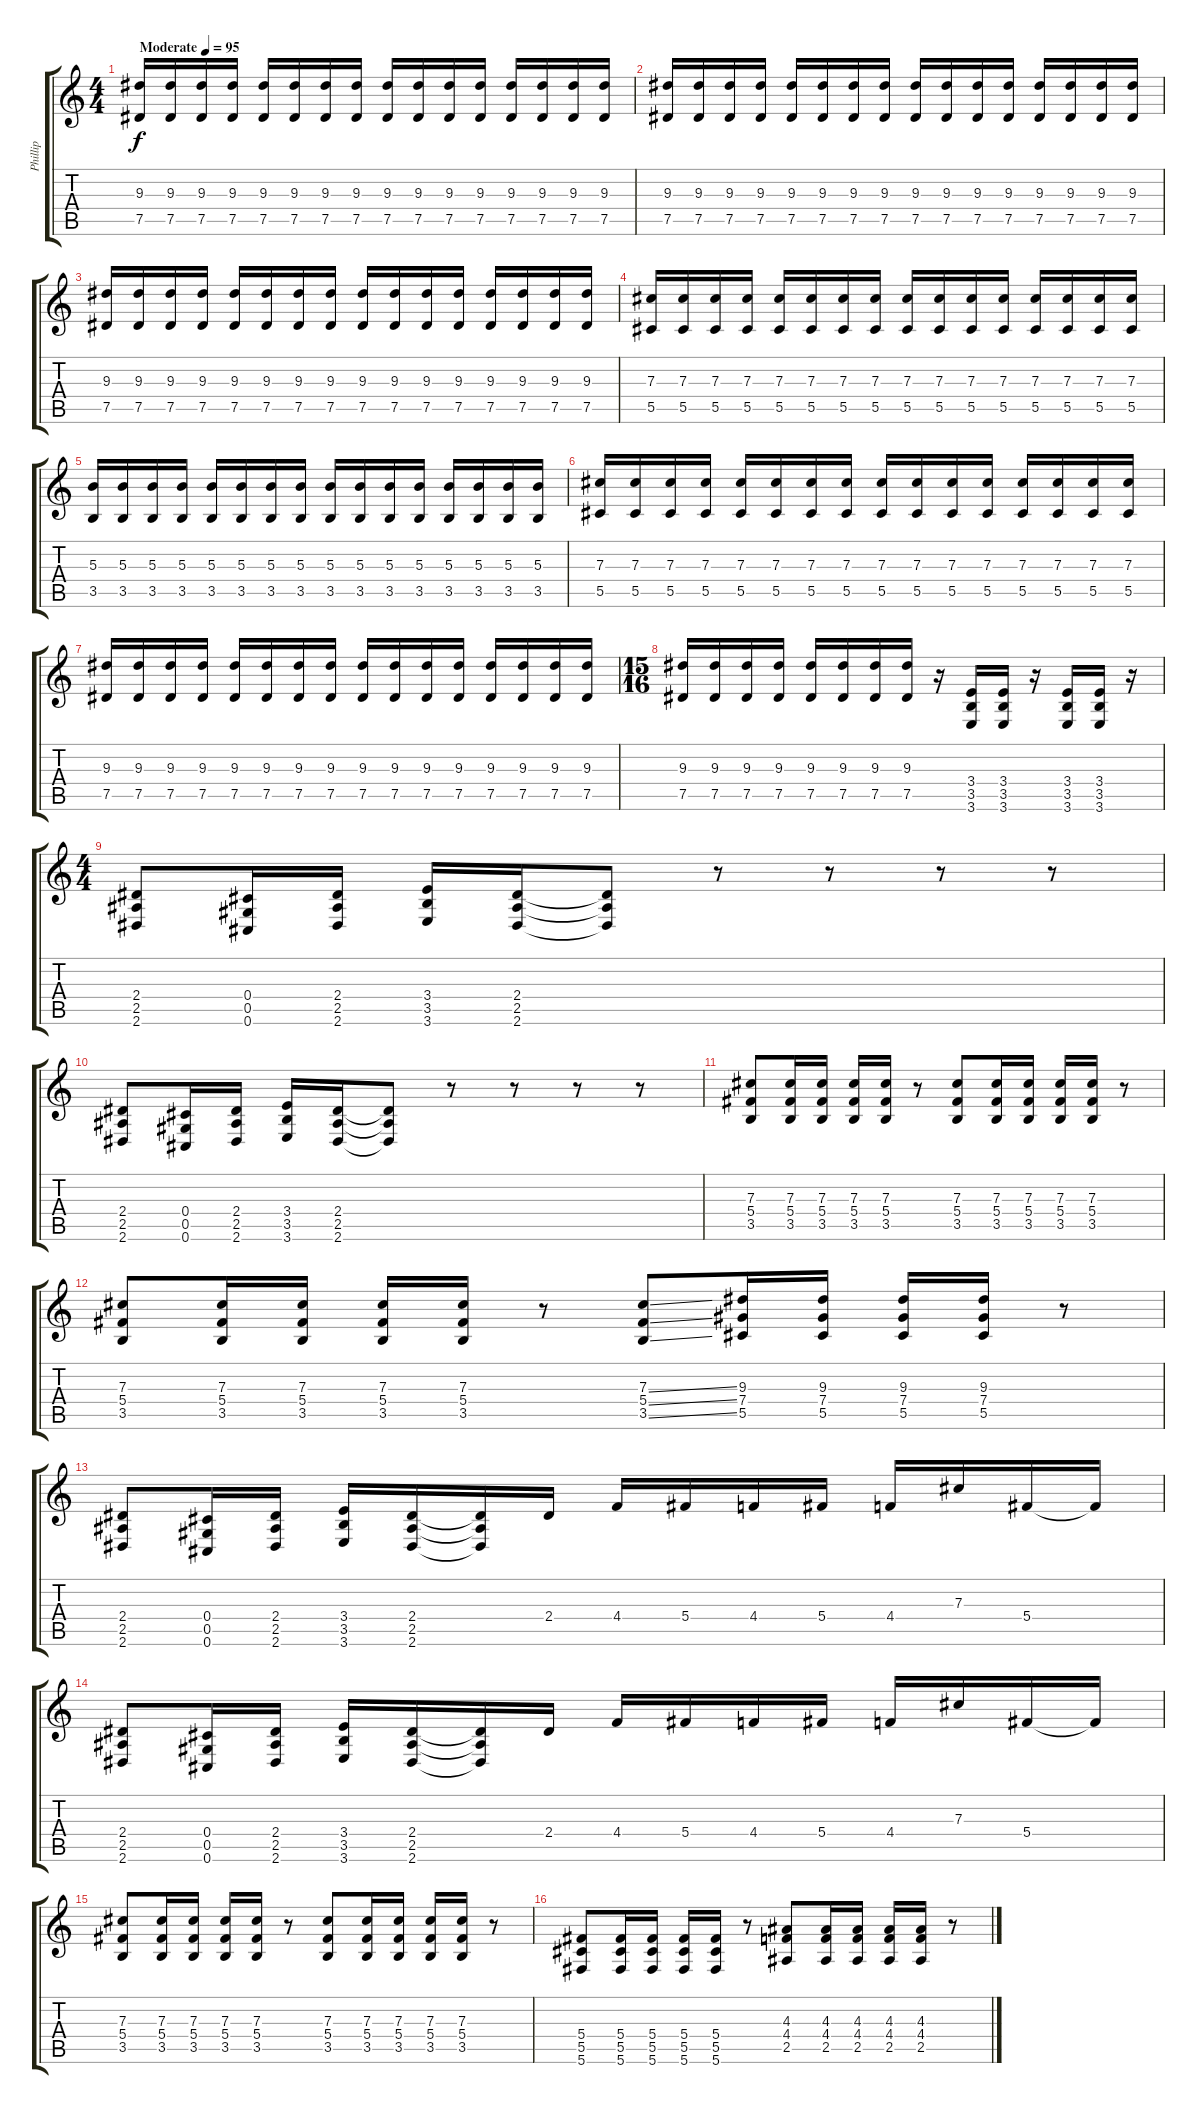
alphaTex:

\track ("Phillip" "Phillip") {instrument distortionguitar}
\staff {score tabs}
\tuning (Eb4 Bb3 Gb3 Db3 Ab2 Db2) {hide}
\ts (4 4)
\tempo (95 "Moderate")
\clef g2
\ks c
(9.3 7.5).16{dy f instrument distortionguitar} (9.3 7.5).16 (9.3 7.5).16 (9.3 7.5).16 (9.3 7.5).16 (9.3 7.5).16 (9.3 7.5).16 (9.3 7.5).16 (9.3 7.5).16 (9.3 7.5).16 (9.3 7.5).16 (9.3 7.5).16 (9.3 7.5).16 (9.3 7.5).16 (9.3 7.5).16 (9.3 7.5).16 |
(9.3 7.5).16 (9.3 7.5).16 (9.3 7.5).16 (9.3 7.5).16 (9.3 7.5).16 (9.3 7.5).16 (9.3 7.5).16 (9.3 7.5).16 (9.3 7.5).16 (9.3 7.5).16 (9.3 7.5).16 (9.3 7.5).16 (9.3 7.5).16 (9.3 7.5).16 (9.3 7.5).16 (9.3 7.5).16 |
(9.3 7.5).16 (9.3 7.5).16 (9.3 7.5).16 (9.3 7.5).16 (9.3 7.5).16 (9.3 7.5).16 (9.3 7.5).16 (9.3 7.5).16 (9.3 7.5).16 (9.3 7.5).16 (9.3 7.5).16 (9.3 7.5).16 (9.3 7.5).16 (9.3 7.5).16 (9.3 7.5).16 (9.3 7.5).16 |
(7.3 5.5).16 (7.3 5.5).16 (7.3 5.5).16 (7.3 5.5).16 (7.3 5.5).16 (7.3 5.5).16 (7.3 5.5).16 (7.3 5.5).16 (7.3 5.5).16 (7.3 5.5).16 (7.3 5.5).16 (7.3 5.5).16 (7.3 5.5).16 (7.3 5.5).16 (7.3 5.5).16 (7.3 5.5).16 |
(5.3 3.5).16 (5.3 3.5).16 (5.3 3.5).16 (5.3 3.5).16 (5.3 3.5).16 (5.3 3.5).16 (5.3 3.5).16 (5.3 3.5).16 (5.3 3.5).16 (5.3 3.5).16 (5.3 3.5).16 (5.3 3.5).16 (5.3 3.5).16 (5.3 3.5).16 (5.3 3.5).16 (5.3 3.5).16 |
(7.3 5.5).16 (7.3 5.5).16 (7.3 5.5).16 (7.3 5.5).16 (7.3 5.5).16 (7.3 5.5).16 (7.3 5.5).16 (7.3 5.5).16 (7.3 5.5).16 (7.3 5.5).16 (7.3 5.5).16 (7.3 5.5).16 (7.3 5.5).16 (7.3 5.5).16 (7.3 5.5).16 (7.3 5.5).16 |
(9.3 7.5).16 (9.3 7.5).16 (9.3 7.5).16 (9.3 7.5).16 (9.3 7.5).16 (9.3 7.5).16 (9.3 7.5).16 (9.3 7.5).16 (9.3 7.5).16 (9.3 7.5).16 (9.3 7.5).16 (9.3 7.5).16 (9.3 7.5).16 (9.3 7.5).16 (9.3 7.5).16 (9.3 7.5).16 |
\ts (15 16)
(9.3 7.5).16 (9.3 7.5).16 (9.3 7.5).16 (9.3 7.5).16 (9.3 7.5).16 (9.3 7.5).16 (9.3 7.5).16 (9.3 7.5).16 r.16 (3.4 3.5 3.6).16 (3.4 3.5 3.6).16 r.16 (3.4 3.5 3.6).16 (3.4 3.5 3.6).16 r.16 |
\ts (4 4)
(2.4 2.5 2.6).8{instrument distortionguitar} (0.4 0.5 0.6).16 (2.4 2.5 2.6).16 (3.4 3.5 3.6).16 (2.4 2.5 2.6).16 (2.4{t} 2.5{t} 2.6{t}).8 r.8 r.8 r.8 r.8 |
(2.4 2.5 2.6).8{instrument distortionguitar} (0.4 0.5 0.6).16 (2.4 2.5 2.6).16 (3.4 3.5 3.6).16 (2.4 2.5 2.6).16 (2.4{t} 2.5{t} 2.6{t}).8 r.8 r.8 r.8 r.8 |
(7.3 5.4 3.5).8 (7.3 5.4 3.5).16 (7.3 5.4 3.5).16 (7.3 5.4 3.5).16 (7.3 5.4 3.5).16 r.8 (7.3 5.4 3.5).8 (7.3 5.4 3.5).16 (7.3 5.4 3.5).16 (7.3 5.4 3.5).16 (7.3 5.4 3.5).16 r.8 |
(7.3 5.4 3.5).8 (7.3 5.4 3.5).16 (7.3 5.4 3.5).16 (7.3 5.4 3.5).16 (7.3 5.4 3.5).16 r.8 (7.3{ss} 5.4{ss} 3.5{ss}).8 (9.3 7.4 5.5).16 (9.3 7.4 5.5).16 (9.3 7.4 5.5).16 (9.3 7.4 5.5).16 r.8 |
(2.4 2.5 2.6).8{instrument distortionguitar} (0.4 0.5 0.6).16 (2.4 2.5 2.6).16 (3.4 3.5 3.6).16 (2.4 2.5 2.6).16 (2.4{t} 2.5{t} 2.6{t}).16 2.4.16 4.4.16 5.4.16 4.4.16 5.4.16 4.4.16 7.3.16 5.4.16 5.4{t}.16 |
(2.4 2.5 2.6).8{instrument distortionguitar} (0.4 0.5 0.6).16 (2.4 2.5 2.6).16 (3.4 3.5 3.6).16 (2.4 2.5 2.6).16 (2.4{t} 2.5{t} 2.6{t}).16 2.4.16 4.4.16 5.4.16 4.4.16 5.4.16 4.4.16 7.3.16 5.4.16 5.4{t}.16 |
(7.3 5.4 3.5).8 (7.3 5.4 3.5).16 (7.3 5.4 3.5).16 (7.3 5.4 3.5).16 (7.3 5.4 3.5).16 r.8 (7.3 5.4 3.5).8 (7.3 5.4 3.5).16 (7.3 5.4 3.5).16 (7.3 5.4 3.5).16 (7.3 5.4 3.5).16 r.8 |
(5.4 5.5 5.6).8 (5.4 5.5 5.6).16 (5.4 5.5 5.6).16 (5.4 5.5 5.6).16 (5.4 5.5 5.6).16 r.8 (4.3 4.4 2.5).8 (4.3 4.4 2.5).16 (4.3 4.4 2.5).16 (4.3 4.4 2.5).16 (4.3 4.4 2.5).16 r.8
